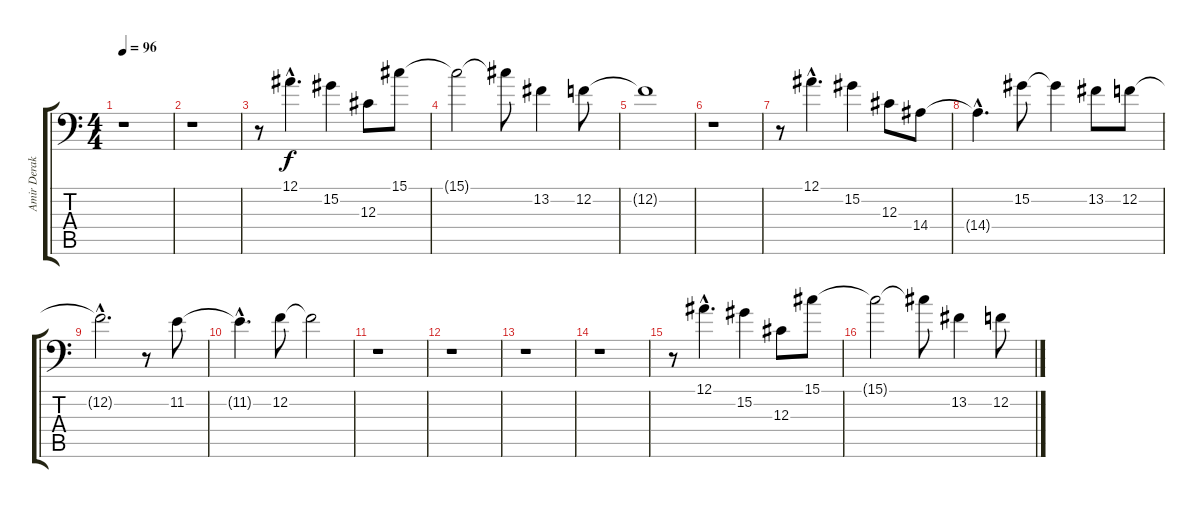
\track ("Amir Derakh (Synth) 3" "Amir Derak") {instrument lead1square}
\staff {score tabs}
\tuning (Bb3 F3 Db3 Ab2 Eb2 Bb1) {hide}
\ts (4 4)
\tempo 96
\clef f4
\ks c
r.1{dy f} |
r.1 |
r.8 12.1{hac}.4{d} 15.2.4 12.3.8 15.1.8 |
15.1{t}.2 15.1{t}.8 13.2.4 12.2.8 |
12.2{t}.1 |
r.1 |
r.8 12.1{hac}.4{d} 15.2.4 12.3.8 14.4.8 |
14.4{hac t}.4{d} 15.2.8 15.2{t}.4 13.2.8 12.2.8 |
12.2{hac t}.2{d} r.8 11.2.8 |
11.2{hac t}.4{d} 12.2.8 12.2{t}.2 |
r.1 |
r.1 |
r.1 |
r.1 |
r.8 12.1{hac}.4{d} 15.2.4 12.3.8 15.1.8 |
15.1{t}.2 15.1{t}.8 13.2.4 12.2.8
